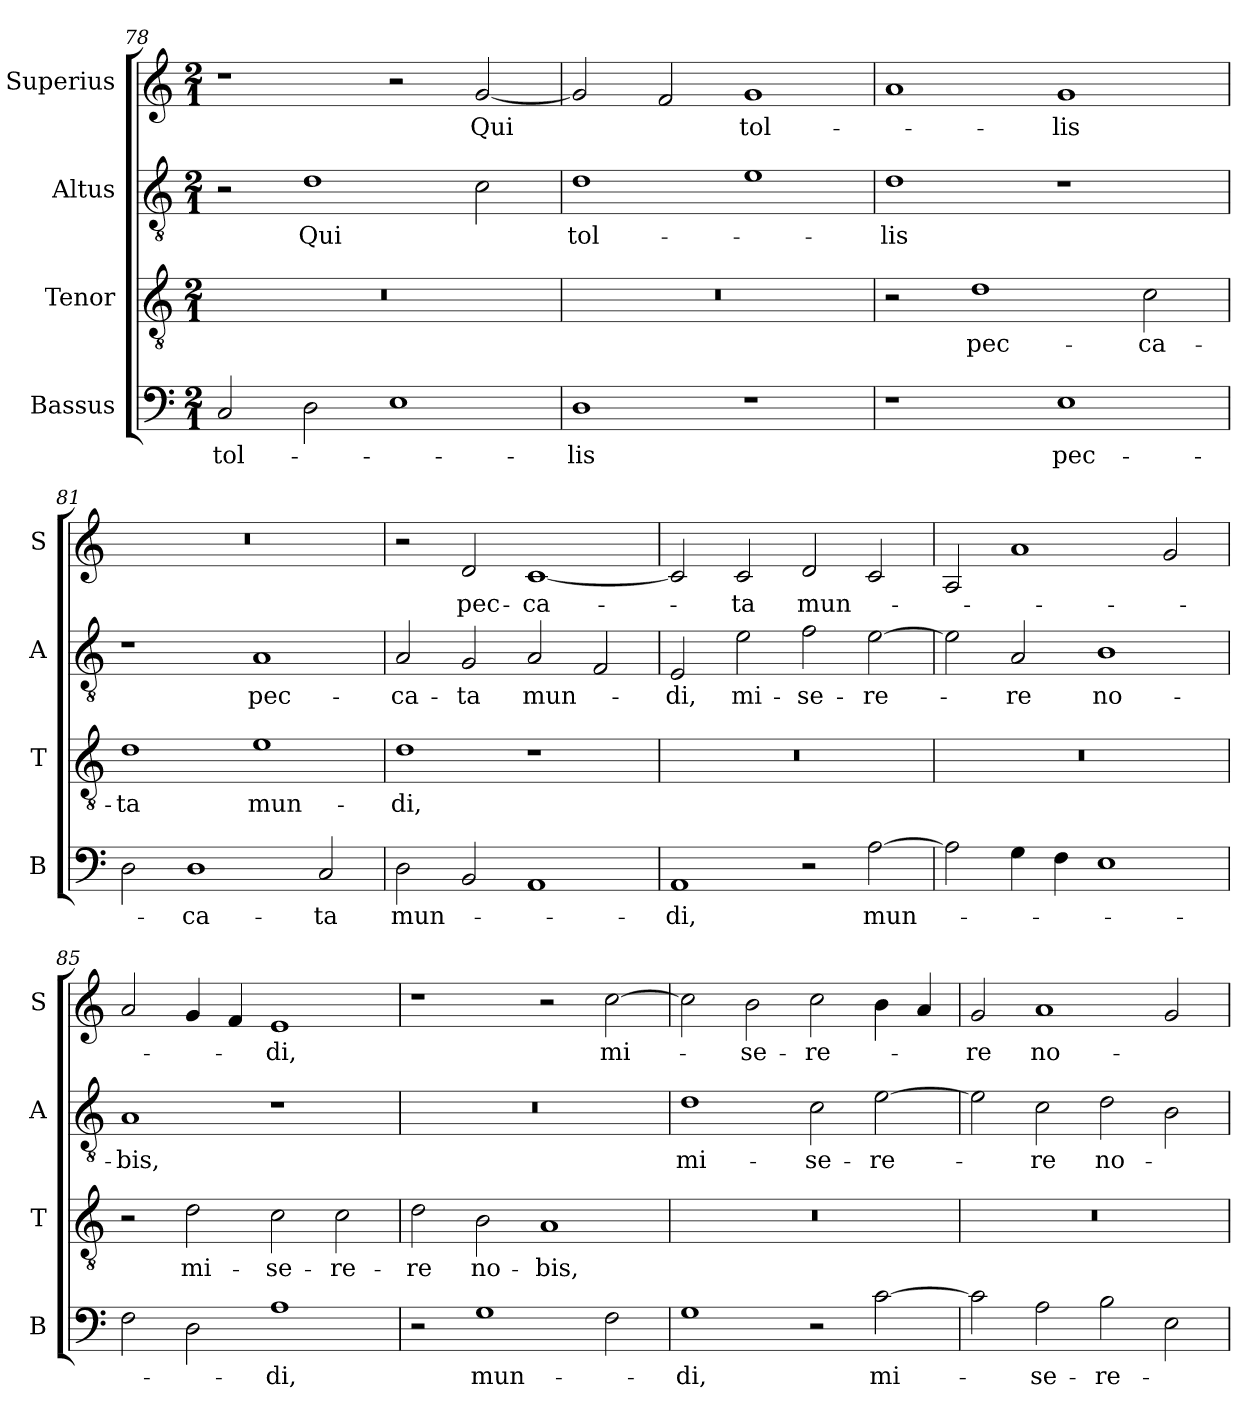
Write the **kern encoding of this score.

**kern	**text	**kern	**text	**kern	**text	**kern	**text
*part4	*part4	*part3	*part3	*part2	*part2	*part1	*part1
*staff4	*staff4	*staff3	*staff3	*staff2	*staff2	*staff1	*staff1
*I"Bassus	*	*I"Tenor	*	*I"Altus	*	*I"Superius	*
*I'B	*	*I'T	*	*I'A	*	*I'S	*
*clefF4	*	*clefGv2	*	*clefGv2	*	*clefG2	*
*k[]	*	*k[]	*	*k[]	*	*k[]	*
*M2/1	*	*M2/1	*	*M2/1	*	*M2/1	*
=78	=78	=78	=78	=78	=78	=78	=78
2C/	tol-	0r	.	2r	.	1r	.
2D\	.	.	.	1d	Qui	.	.
1E	.	.	.	.	.	2r	.
.	.	.	.	2c\	.	[2g/	Qui
=79	=79	=79	=79	=79	=79	=79	=79
1D	-lis	0r	.	1d	tol-	2g/]	.
.	.	.	.	.	.	2f/	.
1r	.	.	.	1e	.	1g	tol-
=80	=80	=80	=80	=80	=80	=80	=80
1r	.	2r	.	1d	-lis	1a	.
.	.	1d	pec-	.	.	.	.
1E	pec-	.	.	1r	.	1g	-lis
.	.	2c\	-ca-	.	.	.	.
=81	=81	=81	=81	=81	=81	=81	=81
2D\	.	1d	-ta	1r	.	0r	.
1D	-ca-	.	.	.	.	.	.
.	.	1e	mun-	1A	pec-	.	.
2C/	-ta	.	.	.	.	.	.
=82	=82	=82	=82	=82	=82	=82	=82
2D\	mun-	1d	-di,	2A/	-ca-	2r	.
2BB/	.	.	.	2G/	-ta	2d/	pec-
1AA	.	1r	.	2A/	mun-	[1c	-ca-
.	.	.	.	2F/	.	.	.
=83	=83	=83	=83	=83	=83	=83	=83
1AA	-di,	0r	.	2E/	-di,	2c/]	.
.	.	.	.	2e\	mi-	2c/	-ta
2r	.	.	.	2f\	-se-	2d/	mun-
[2A\	mun-	.	.	[2e\	-re-	2c/	.
=84	=84	=84	=84	=84	=84	=84	=84
2A\]	.	0r	.	2e\]	.	2A/	.
4G\	.	.	.	2A/	-re	1a	.
4F\	.	.	.	.	.	.	.
1E	.	.	.	1B	no-	.	.
.	.	.	.	.	.	2g/	.
=85	=85	=85	=85	=85	=85	=85	=85
2F\	.	2r	.	1A	-bis,	2a/	.
2D\	.	2d\	mi-	.	.	4g/	.
.	.	.	.	.	.	4f/	.
1A	-di,	2c\	-se-	1r	.	1e	-di,
.	.	2c\	-re-	.	.	.	.
=86	=86	=86	=86	=86	=86	=86	=86
2r	.	2d\	-re	0r	.	1r	.
1G	mun-	2B\	no-	.	.	.	.
.	.	1A	-bis,	.	.	2r	.
2F\	.	.	.	.	.	[2cc\	mi-
=87	=87	=87	=87	=87	=87	=87	=87
1G	-di,	0r	.	1d	mi-	2cc\]	.
.	.	.	.	.	.	2b\	-se-
2r	.	.	.	2c\	-se-	2cc\	-re-
[2c\	mi-	.	.	[2e\	-re-	4b\	.
.	.	.	.	.	.	4a/	.
=88	=88	=88	=88	=88	=88	=88	=88
2c\]	.	0r	.	2e\]	.	2g/	-re
2A\	-se-	.	.	2c\	-re	1a	no-
2B\	-re-	.	.	2d\	no-	.	.
2E\	.	.	.	2B\	.	2g/	.
=	=	=	=	=	=	=	=
*-	*-	*-	*-	*-	*-	*-	*-
